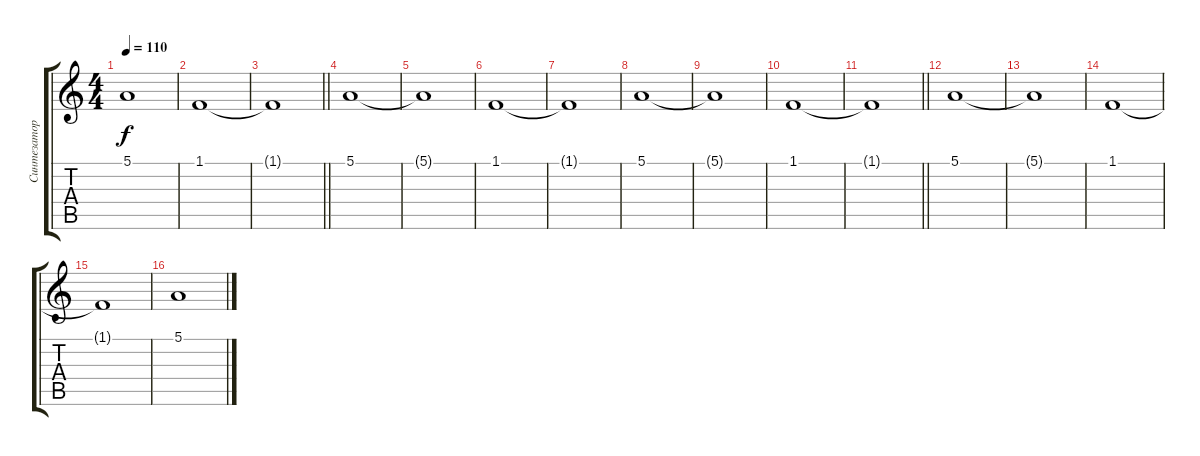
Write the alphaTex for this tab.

\track ("Синтезатор (Макс Йорик)" "Синтезатор") {instrument fx6goblins}
\staff {score tabs}
\tuning (E4 B3 G3 D3 A2 E2) {hide}
\ts (4 4)
\tempo 110
\clef g2
\ks c
5.1{t}.1{dy f} |
1.1.1 |
\barLineRight lightlight
1.1{t}.1 |
\section ("" "")
5.1.1 |
5.1{t}.1 |
1.1.1 |
1.1{t}.1 |
5.1.1 |
5.1{t}.1 |
1.1.1 |
\barLineRight lightlight
1.1{t}.1 |
5.1.1 |
5.1{t}.1 |
1.1.1 |
1.1{t}.1 |
5.1.1
